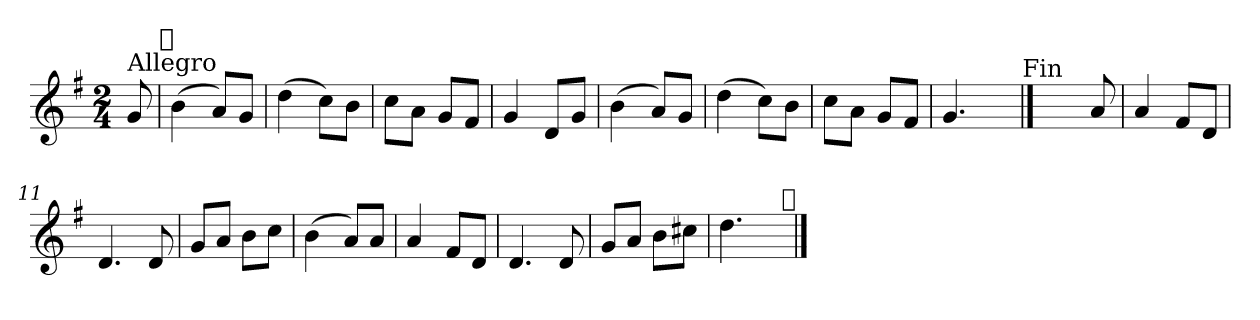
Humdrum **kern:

**kern
*part1
*staff1
*clefG2
*k[f#]
*G:
*M2/4
=
!LO:TX:a:t=Allegro
8g/
!LO:TX:a:t=𝄋
=1
(>4b\
8a/L)
8g/J
=2
(>4dd\
8cc\L)
8b\J
=3
8cc\L
8a\J
8g/L
8f#/J
=4
4g/
8d/L
8g/J
=5
(>4b\
8a/L)
8g/J
=6
(>4dd\
8cc\L)
8b\J
=7
8cc\L
8a\J
8g/L
8f#/J
=8
4.g/
8ryy
!LO:TX:a:t=Fin
!!LO:LB:g=z
==9
4.ryy
8a/
=10
4a/
8f#/L
8d/J
=11
4.d/
8d/
=12
8g/L
8a/J
8b\L
8cc\J
=13
(>4b\
8a/L)
8a/J
=14
4a/
8f#/L
8d/J
=15
4.d/
8d/
=16
8g/L
8a/J
8b\L
8cc#X\J
=17
4.dd\
8ryy
!LO:TX:a:t=𝄋
==
*-
